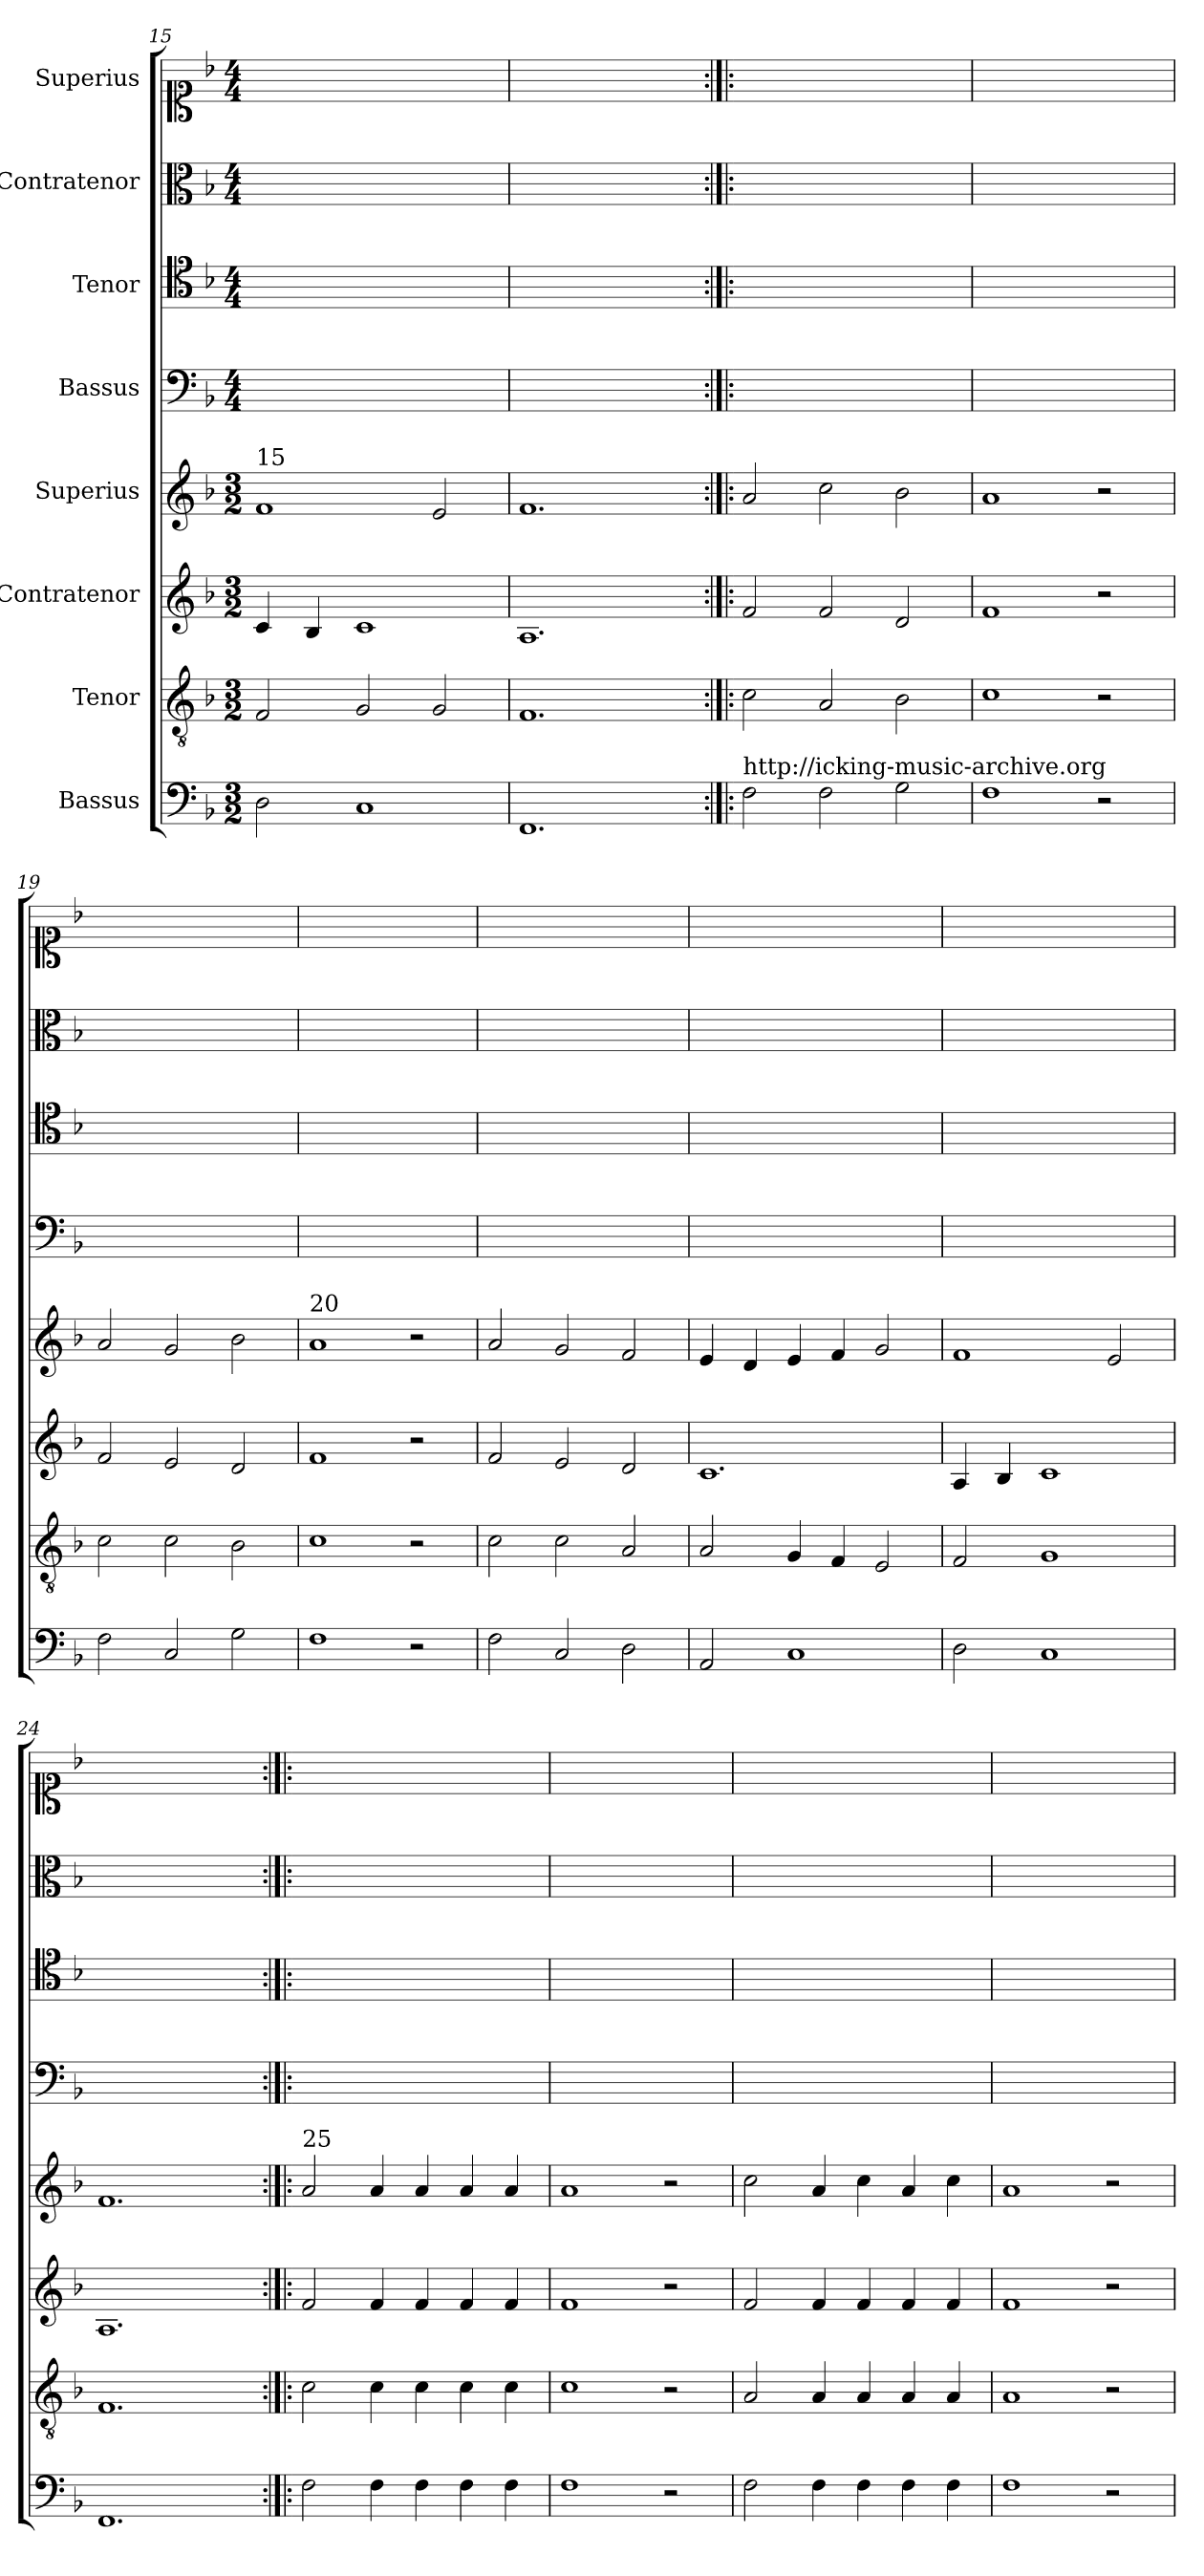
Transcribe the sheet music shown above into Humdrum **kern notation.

**kern	**kern	**kern	**kern	**kern	**kern	**kern	**kern
*part8	*part7	*part6	*part5	*part4	*part3	*part2	*part1
*staff8	*staff7	*staff6	*staff5	*staff4	*staff3	*staff2	*staff1
*I"Bassus	*I"Tenor	*I"Contratenor	*I"Superius	*I"Bassus	*I"Tenor	*I"Contratenor	*I"Superius
*clefF4	*clefGv2	*clefG2	*clefG2	*clefF4	*clefC4	*clefC3	*clefC1
*k[b-]	*k[b-]	*k[b-]	*k[b-]	*k[b-]	*k[b-]	*k[b-]	*k[b-]
*M3/2	*M3/2	*M3/2	*M3/2	*M4/4	*M4/4	*M4/4	*M4/4
=15	=15	=15	=15	=15	=15	=15	=15
!	!	!	!LO:TX:a:t=15	!	!	!	!
2D\	2F/	4c/	1f	1ryy	1ryy	1ryy	1ryy
.	.	4B-/	.	.	.	.	.
1C	2G/	1c	.	.	.	.	.
.	2G/	.	2e/	2ryy	2ryy	2ryy	2ryy
=16	=16	=16	=16	=16	=16	=16	=16
1.FF	1.F	1.A	1.f	1ryy	1ryy	1ryy	1ryy
.	.	.	.	2ryy	2ryy	2ryy	2ryy
!!LO:PB:g=z
=17:|!|:	=17:|!|:	=17:|!|:	=17:|!|:	=17:|!|:	=17:|!|:	=17:|!|:	=17:|!|:
!LO:TX:a:t=http&colon;//icking-music-archive.org	!	!	!	!	!	!	!
2F\	2c\	2f/	2a/	1ryy	1ryy	1ryy	1ryy
2F\	2A/	2f/	2cc\	.	.	.	.
2G\	2B-\	2d/	2b-\	2ryy	2ryy	2ryy	2ryy
=18	=18	=18	=18	=18	=18	=18	=18
1F	1c	1f	1a	1ryy	1ryy	1ryy	1ryy
2r	2r	2r	2r	2ryy	2ryy	2ryy	2ryy
=19	=19	=19	=19	=19	=19	=19	=19
2F\	2c\	2f/	2a/	1ryy	1ryy	1ryy	1ryy
2C/	2c\	2e/	2g/	.	.	.	.
2G\	2B-\	2d/	2b-\	2ryy	2ryy	2ryy	2ryy
=20	=20	=20	=20	=20	=20	=20	=20
!	!	!	!LO:TX:a:t=20	!	!	!	!
1F	1c	1f	1a	1ryy	1ryy	1ryy	1ryy
2r	2r	2r	2r	2ryy	2ryy	2ryy	2ryy
=21	=21	=21	=21	=21	=21	=21	=21
2F\	2c\	2f/	2a/	1ryy	1ryy	1ryy	1ryy
2C/	2c\	2e/	2g/	.	.	.	.
2D\	2A/	2d/	2f/	2ryy	2ryy	2ryy	2ryy
=22	=22	=22	=22	=22	=22	=22	=22
2AA/	2A/	1.c	4e/	1ryy	1ryy	1ryy	1ryy
.	.	.	4d/	.	.	.	.
1C	4G/	.	4e/	.	.	.	.
.	4F/	.	4f/	.	.	.	.
.	2E/	.	2g/	2ryy	2ryy	2ryy	2ryy
!!LO:LB:g=z
=23	=23	=23	=23	=23	=23	=23	=23
2D\	2F/	4A/	1f	1ryy	1ryy	1ryy	1ryy
.	.	4B-/	.	.	.	.	.
1C	1G	1c	.	.	.	.	.
.	.	.	2e/	2ryy	2ryy	2ryy	2ryy
=24	=24	=24	=24	=24	=24	=24	=24
1.FF	1.F	1.A	1.f	1ryy	1ryy	1ryy	1ryy
.	.	.	.	2ryy	2ryy	2ryy	2ryy
=25:|!|:	=25:|!|:	=25:|!|:	=25:|!|:	=25:|!|:	=25:|!|:	=25:|!|:	=25:|!|:
!	!	!	!LO:TX:a:t=25	!	!	!	!
2F\	2c\	2f/	2a/	1ryy	1ryy	1ryy	1ryy
4F\	4c\	4f/	4a/	.	.	.	.
4F\	4c\	4f/	4a/	.	.	.	.
4F\	4c\	4f/	4a/	2ryy	2ryy	2ryy	2ryy
4F\	4c\	4f/	4a/	.	.	.	.
=26	=26	=26	=26	=26	=26	=26	=26
1F	1c	1f	1a	1ryy	1ryy	1ryy	1ryy
2r	2r	2r	2r	2ryy	2ryy	2ryy	2ryy
=27	=27	=27	=27	=27	=27	=27	=27
2F\	2A/	2f/	2cc\	1ryy	1ryy	1ryy	1ryy
4F\	4A/	4f/	4a/	.	.	.	.
4F\	4A/	4f/	4cc\	.	.	.	.
4F\	4A/	4f/	4a/	2ryy	2ryy	2ryy	2ryy
4F\	4A/	4f/	4cc\	.	.	.	.
=28	=28	=28	=28	=28	=28	=28	=28
1F	1A	1f	1a	1ryy	1ryy	1ryy	1ryy
2r	2r	2r	2r	2ryy	2ryy	2ryy	2ryy
=	=	=	=	=	=	=	=
*-	*-	*-	*-	*-	*-	*-	*-
